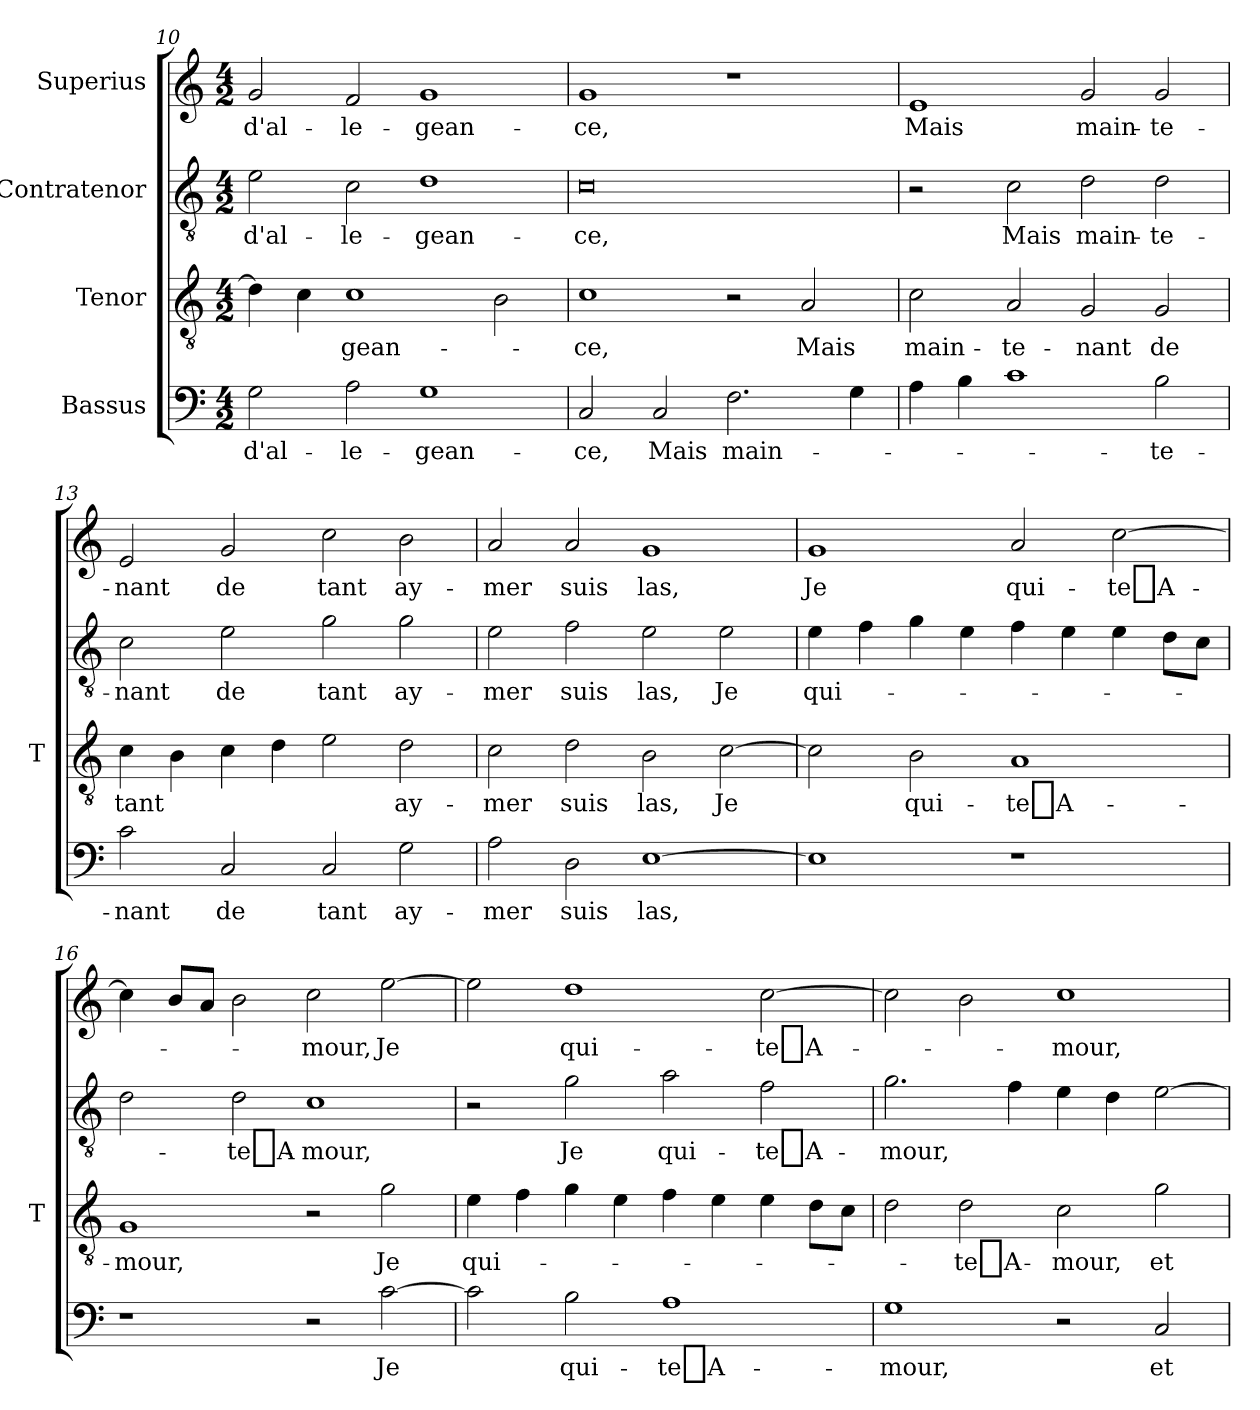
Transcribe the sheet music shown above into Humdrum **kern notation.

**kern	**text	**kern	**text	**kern	**text	**kern	**text
*part4	*part4	*part3	*part3	*part2	*part2	*part1	*part1
*staff4	*staff4	*staff3	*staff3	*staff2	*staff2	*staff1	*staff1
*I"Bassus	*	*I"Tenor	*	*I"Contratenor	*	*I"Superius	*
*	*	*I'T	*	*	*	*	*
*clefF4	*	*clefGv2	*	*clefGv2	*	*clefG2	*
*k[]	*	*k[]	*	*k[]	*	*k[]	*
*M4/2	*	*M4/2	*	*M4/2	*	*M4/2	*
=10	=10	=10	=10	=10	=10	=10	=10
2G	d'al-	4d]	.	2e	d'al-	2g	d'al-
.	.	4c	.	.	.	.	.
2A	le-	1c	gean-	2c	le-	2f	le-
1G	gean-	.	.	1d	gean-	1g	gean-
.	.	2B	.	.	.	.	.
=11	=11	=11	=11	=11	=11	=11	=11
2C	-ce,	1c	-ce,	0c	-ce,	1g	-ce,
2C	-Mais	.	.	.	.	.	.
2.F	main-	2r	.	.	.	1r	.
.	.	2A	-Mais	.	.	.	.
4G	.	.	.	.	.	.	.
=12	=12	=12	=12	=12	=12	=12	=12
4A	.	2c	main-	2r	.	1e	-Mais
4B	.	.	.	.	.	.	.
1c	.	2A	te-	2c	-Mais	.	.
.	.	2G	-nant	2d	main-	2g	main-
2B	te-	2G	-de	2d	te-	2g	te-
=13	=13	=13	=13	=13	=13	=13	=13
2c	-nant	4c	-tant	2c	-nant	2e	-nant
.	.	4B	.	.	.	.	.
2C	-de	4c	.	2e	-de	2g	-de
.	.	4d	.	.	.	.	.
2C	-tant	2e	.	2g	-tant	2cc	-tant
2G	ay-	2d	ay-	2g	ay-	2b	ay-
=14	=14	=14	=14	=14	=14	=14	=14
2A	-mer	2c	-mer	2e	-mer	2a	-mer
2D	-suis	2d	-suis	2f	-suis	2a	-suis
[1E	-las,	2B	-las,	2e	-las,	1g	-las,
.	.	[2c	-Je	2e	-Je	.	.
=15	=15	=15	=15	=15	=15	=15	=15
1E]	.	2c]	.	4e	qui-	1g	-Je
.	.	.	.	4f	.	.	.
.	.	2B	qui-	4g	.	.	.
.	.	.	.	4e	.	.	.
1r	.	1A	te_A-	4f	.	2a	qui-
.	.	.	.	4e	.	.	.
.	.	.	.	4e	.	[2cc	te_A-
.	.	.	.	8dL	.	.	.
.	.	.	.	8cJ	.	.	.
=16	=16	=16	=16	=16	=16	=16	=16
1r	.	1G	-mour,	2d	.	4cc]	.
.	.	.	.	.	.	8bL	.
.	.	.	.	.	.	8aJ	.
.	.	.	.	2d	te_A-	2b	.
2r	.	2r	.	1c	-mour,	2cc	-mour,
[2c	-Je	2g	-Je	.	.	[2ee	-Je
=17	=17	=17	=17	=17	=17	=17	=17
2c]	.	4e	qui-	2r	.	2ee]	.
.	.	4f	.	.	.	.	.
2B	qui-	4g	.	2g	-Je	1dd	qui-
.	.	4e	.	.	.	.	.
1A	te_A-	4f	.	2a	qui-	.	.
.	.	4e	.	.	.	.	.
.	.	4e	.	2f	te_A-	[2cc	te_A-
.	.	8dL	.	.	.	.	.
.	.	8cJ	.	.	.	.	.
=18	=18	=18	=18	=18	=18	=18	=18
1G	-mour,	2d	.	2.g	-mour,	2cc]	.
.	.	2d	te_A-	.	.	2b	.
.	.	.	.	4f	.	.	.
2r	.	2c	-mour,	4e	.	1cc	-mour,
.	.	.	.	4d	.	.	.
2C	-et	2g	-et	[2e	.	.	.
=	=	=	=	=	=	=	=
*-	*-	*-	*-	*-	*-	*-	*-
